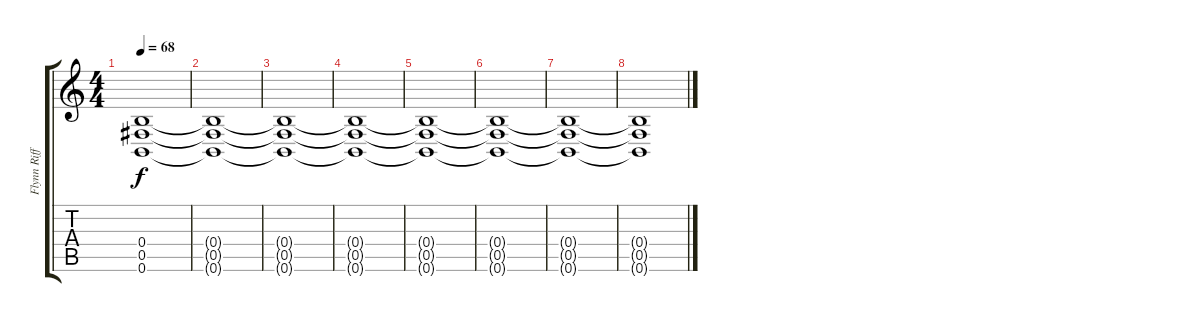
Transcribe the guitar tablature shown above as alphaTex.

\track ("Flynn Riff" "Flynn Riff") {instrument distortionguitar}
\staff {score tabs}
\tuning (Db4 Ab3 E3 B2 Gb2 B1) {hide}
\ts (4 4)
\tempo 68
\clef g2
\ks c
(0.4 0.5 0.6).1{dy f} |
(0.4{t} 0.5{t} 0.6{t}).1 |
(0.4{t} 0.5{t} 0.6{t}).1 |
(0.4{t} 0.5{t} 0.6{t}).1 |
(0.4{t} 0.5{t} 0.6{t}).1 |
(0.4{t} 0.5{t} 0.6{t}).1 |
(0.4{t} 0.5{t} 0.6{t}).1{volume 0} |
(0.4{t} 0.5{t} 0.6{t}).1
